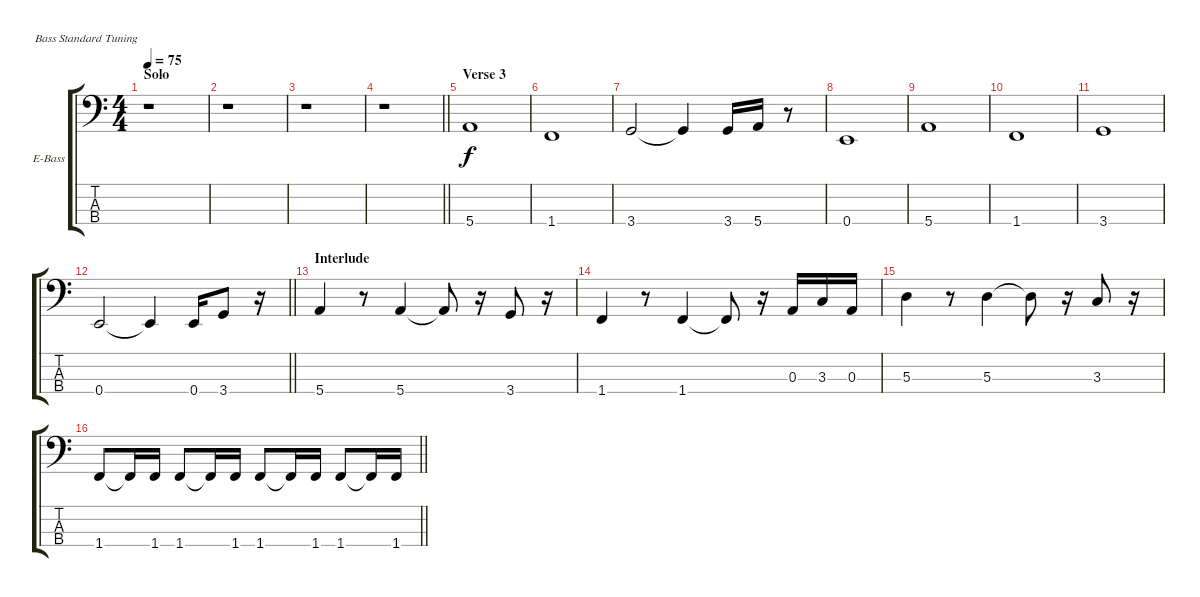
\bracketExtendMode groupsimilarinstruments
\firstSystemTrackNameOrientation horizontal
\otherSystemsTrackNameOrientation horizontal
\track ("Track 7" "E-Bass") {instrument electricbassfinger}
\staff {score tabs}
\tuning (G2 D2 A1 E1)
\ts (4 4)
\section ("" "Solo")
\tempo 75
\clef f4
\ks c
r.1{dy f} |
r.1 |
r.1 |
\barLineRight lightlight
r.1 |
\section ("" "Verse 3")
5.4.1 |
1.4.1 |
3.4.2 3.4{t}.4 3.4.16 5.4.16 r.8 |
0.4.1 |
5.4.1 |
1.4.1 |
3.4.1 |
\barLineRight lightlight
0.4.2 0.4{t}.4 0.4.16 3.4.8 r.16 |
\section ("" "Interlude")
5.4.4 r.8 5.4.4 5.4{t}.8 r.16 3.4.8 r.16 |
1.4.4 r.8 1.4.4 1.4{t}.8 r.16 0.3.16 3.3.16 0.3.16 |
5.3.4 r.8 5.3.4 5.3{t}.8 r.16 3.3.8 r.16 |
\barLineRight lightlight
1.4.8 1.4{t}.16 1.4.16 1.4.8 1.4{t}.16 1.4.16 1.4.8 1.4{t}.16 1.4.16 1.4.8 1.4{t}.16 1.4.16
